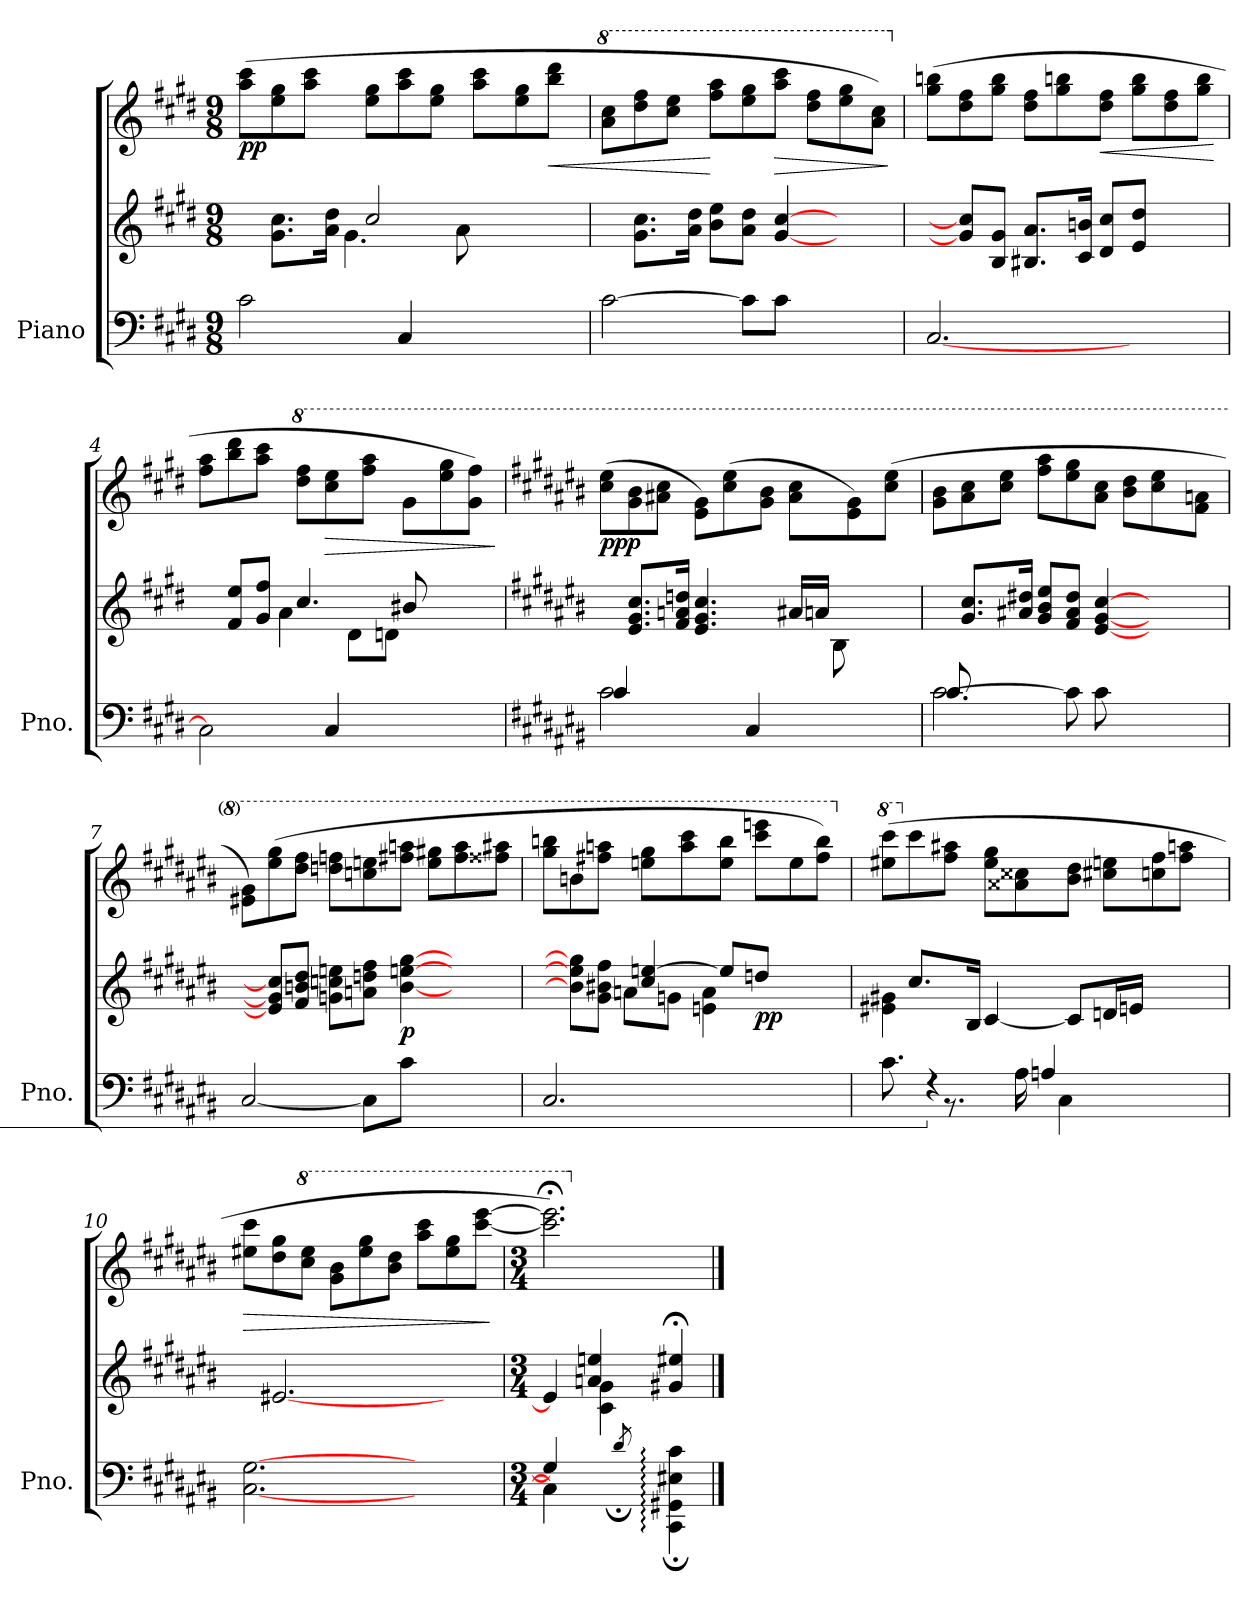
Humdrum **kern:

**kern	**kern	**kern	**dynam
*part1	*part1	*part1	*part1
*staff3	*staff2	*staff1	*staff1/2/3
*I"Piano	*	*	*
*I'Pno.	*	*	*
*clefF4	*clefG2	*clefG2	*
*k[f#c#g#d#]	*k[f#c#g#d#]	*k[f#c#g#d#]	*
*M9/8	*M9/8	*M9/8	*
*MM40	*MM40	*MM40	*
=1	=1	=1	=1
*	*^	*	*
!	!	!	!	!LO:DY:b
2c#\	8ryy	3ryy	(>8aa\ 8ccc#\L	pp
.	8.g#\ 8.cc#\L	.	8ee\ 8gg#\	.
.	.	.	8aa\ 8ccc#\J	.
.	16a\ 16dd#\Jk	.	.	.
.	.	4.g#\	.	.
.	2cc#/	.	8ee\ 8gg#\L	.
4C#/	.	.	8aa\ 8ccc#\	.
.	.	.	8ee\ 8gg#\J	.
.	.	8a\	.	.
4.ryy	.	.	8aa\ 8ccc#\L	.
.	.	4ryy	.	.
.	4ryy	.	8ee\ 8gg#\	.
!	!	!	!	!LO:HP:b
.	.	.	8bb\ 8ddd#\J	<
.	.	24ryy	.	.
*	*v	*v	*	*
=2	=2	=2	=2
*	*	*8va	*
[2c#\	8ryy	8aa\ 8ccc#\L	.
.	8.g#\ 8.cc#\L	8ddd#\ 8fff#\	.
.	.	8ccc#\ 8eee\J	.
.	16a\ 16dd#\Jk	.	.
.	8b\ 8ee\L	8fff#\ 8aaa\L	[
8c#\L]	8a\ 8dd#\J	8eee\ 8ggg#\	.
!	!	!	!LO:HP:b
8c#\J	[4g#/ [4cc#/	8aaa\ 8cccc#\J	>
4.ryy	.	8ddd#\ 8fff#\L	.
.	4ryy	8eee\ 8ggg#\	.
.	.	8aa\ 8ccc#\J)	.
.	.	.	]
!!LO:LB:g=z
=3	=3	=3	=3
*	*	*X8va	*
[2.C#/	8ryy	(>8gg#\ 8bbni\L	.
.	8g#/] 8cc#/]L	8dd#\ 8ff#\	.
.	8B/ 8g#/J	8gg#\ 8bb\J	.
.	8.B#X/ 8.a/L	8dd#\ 8ff#\L	.
.	.	8gg#\ 8bbn\	.
.	16c#/ 16bn/Jk	.	.
!	!	!	!LO:HP:b
.	8d#/ 8cc#/L	8dd#\ 8ff#\J	<
4.ryy	8e/ 8dd#/J	8gg#\ 8bb\L	.
.	4ryy	8dd#\ 8ff#\	.
.	.	8gg#\ 8bb\J	.
.	.	.	[
=4	=4	=4	=4
*^	*	*	*
!	!LO:N:vis=4	!	!	!
*	*	*^	*	*
2C#\]	3ryy	8ryy	3ryy	8ff#\ 8aa\L	.
.	.	8f#/ 8ee/L	.	8bb\ 8ddd#\	.
.	.	8g#/ 8ff#/J	.	8aa\ 8ccc#\J	.
.	4.ryy	.	4a\	.	.
*	*	*	*	*8va	*
.	.	4.cc#/	.	8ddd#\ 8fff#\L	.
!	!	!	!	!	!LO:HP:b
4C#/	.	.	.	8ccc#\ 8eee\	>
.	.	.	8d#\L	.	.
.	.	.	.	8fff#\ 8aaa\J	.
.	12%5ryy	.	8dn\J	.	.
4.ryy	.	8b#X/	.	8gg#\L	.
.	.	.	4ryy	.	.
.	.	4ryy	.	8eee\ 8ggg#\	.
.	.	.	.	8gg#\ 8fff#\J)	.
.	.	.	24ryy	.	.
*v	*v	*	*	*	*
*	*v	*v	*	*
.	.	.	]
=5	=5	=5	=5
*k[f#c#g#d#a#e#b#]	*k[f#c#g#d#a#e#b#]	*k[f#c#g#d#a#e#b#]	*
*^	*^	*	*
!	!	!	!	!	!LO:DY:b
2c#\	4c#/	8ryy	6%5ryy	(>8ccc#\ 8eee#\L	ppp
.	.	8.e#/ 8.g#/ 8.cc#/L	.	8gg#\ 8bb#\	.
!	!LO:N:vis=4	!	!	!	!
.	3ryy	.	.	8aa#X\ 8ccc#\J	.
.	.	16f#/ 16an/ 16ddn/Jk	.	.	.
.	.	4.e#/ 4.g#/ 4.cc#/	.	8ee#\ 8gg#\L)	.
24%7ryy	.	.	.	(>8ccc#\ 8eee#\	.
.	4C#/	.	.	.	.
.	.	.	.	8gg#\ 8bb#\J	.
.	.	16a#X/LL	.	8aa#\ 8ccc#\L	.
3ryy	.	.	.	.	.
.	.	16an/JJ	.	.	.
.	24%7ryy	.	8B#i\	.	.
.	.	6ryy	.	8ee#\ 8gg#\)	.
.	.	.	6ryy	.	.
.	.	.	.	(>8ccc#\ 8eee#\J	.
.	.	12ryy	.	.	.
!!LO:LB:g=z
=6	=6	=6	=6	=6	=6
[2c#\	8.c#/L	8ryy	8.ryy	8gg#\ 8bb#\L	.
.	.	8.g#/ 8.cc#/L	.	8aa#\ 8ccc#\	.
.	16ryy	.	16f#\Jk	.	.
!	!LO:N:vis=2	!	!	!	!
.	3%2ryy	.	4ryy	8ccc#\ 8eee#\J	.
.	.	16a#X/ 16dd#X/Jk	.	.	.
.	.	8g#/ 8b#i/ 8ee#/L	.	8fff#\ 8aaa#\L	.
8c#\]	.	8f#/ 8a#/ 8dd#/J	2ryy	8eee#\ 8ggg#\	.
8c#\	.	[4e#/ [4g#/ [4cc#/	.	8aa#\ 8ccc#\J	.
24%5ryy	.	.	.	8bb#\ 8ddd#\L	.
.	.	4ryy	.	8ccc#\ 8eee#\	.
.	24%5ryy	.	.	.	.
6ryy	.	.	.	.	.
.	.	.	8ryy	8ff#\ 8aan\J	.
*v	*v	*	*	*	*
*	*v	*v	*	*
=7	=7	=7	=7
[2C#/	8ryy	8ee#X\ 8gg#\L)	.
.	8e#/] 8g#/] 8cc#/]L	(>8eee#\ 8ggg#\	.
.	8f#/ 8bn/ 8dd#/J	8ddd#\ 8fff#\J	.
.	8gn\ 8ccn\ 8een\L	8dddn\ 8fffn\L	.
8C#\L]	8an\ 8ddn\ 8ff#\J	8cccn\ 8eeen\	.
!	!	!	!LO:DY:b=2
8c#\J	[4b\ [4een\ [4gg#\	8fff#X\ 8aaan\J	p
4.ryy	.	8eee\ 8ggg#X\L	.
.	4ryy	8fff#\ 8aaa\	.
.	.	8fff##X\ 8aaa#X\J	.
=8	=8	=8	=8
*^	*	*	*
!	!LO:N:vis=4	!	!	!
*	*	*^	*	*
2.C#/	3ryy	8ryy	3ryy	8ggg#\ 8bbbn\L	.
.	.	8b\] 8ee\] 8gg#\]L	.	8bbn\	.
.	.	8g#\ 8b#X\ 8ff#\J	.	8fff#X\ 8aaan\J	.
.	4.ryy	.	8an\L	.	.
.	.	4cc#/ [4een/	.	8eeen\ 8ggg#\L	.
.	.	.	8gn\J	.	.
.	.	.	.	8aaa\ 8cccc#\	.
.	.	.	4en\ 4a\	.	.
.	.	8ee/L]	.	8eee\ 8bbb\J	.
.	12%5ryy	.	.	.	.
!	!	!	!	!	!LO:DY:b=2
4.ryy	.	8ddn/J	.	8cccc#\ 8eeeen\L	pp
.	.	.	4ryy	.	.
.	.	4ryy	.	8eee\	.
.	.	.	.	8fff#\ 8bbb\J)	.
.	.	.	24ryy	.	.
!!LO:LB:g=z
=9	=9	=9	=9	=9	=9
*	*	*	*	*X8va	*
*	*	*	*	*8va	*
8.c#\	4ryy	8ryy	4e#X\ 4g#X\	(>8eee#X\ 8cccc#\L	.
*	*	*	*	*X8va	*
.	.	8.cc#/L	.	8ccc#\	.
!LO:N:vis=16	!	!	!	!	!
12r	.	.	.	.	.
!	!LO:N:vis=8.	!	!	!	!
.	4r	.	4ryy	8ff#\ 8aa#X\J	.
3ryy	.	.	.	.	.
.	.	16B#i/Jk	.	.	.
.	.	[4c#/	.	8ee#\ 8gg#\L	.
.	16A#i\	.	2ryy	8a##X\ 8cc##X\	.
.	4An/	.	.	.	.
4C#\	.	.	.	.	.
.	.	8c#/L]	.	8b#\ 8dd#\J	.
.	.	16dn/L	.	8cc#X\ 8een\L	.
.	48%13ryy	16en/JJ	.	.	.
48%13ryy	.	.	.	.	.
.	.	4ryy	.	8ccn\ 8ff#\	.
.	.	.	8ryy	8ff#\ 8aan\J	.
.	24ryy	.	.	.	.
*	*	*v	*v	*	*
=10	=10	=10	=10	=10
!	!	!	!	!LO:HP:b
*v	*v	*	*	*
[2.C#\ [2.G#\	8ryy	8ee#X\ 8ccc#\L	>
.	[2.e#X/	8dd#\ 8gg#\	.
*	*	*8va	*
.	.	8ccc#\ 8eee#\J	.
.	.	8gg#\ 8bb#\L	.
.	.	8eee#\ 8ggg#\	.
.	.	8bb#\ 8ddd#\J	.
4.ryy	.	8aaa#\ 8cccc#\L	.
.	4ryy	8eee#\ 8ggg#\	.
.	.	[8cccc#\ [8eeee#\J	.
.	.	.	]
=11	=11	=11	=11
*M3/4	*M3/4	*M3/4	*
*^	*^	*	*
4C#\]	4G#/]	4e#/]	4ryy	2.cccc#\];< 2.eeee#\];<)	.
2ryy	4ryy	4an/ 4een/	4c#\ 4g#\	.	.
.	8qd#;</	.	.	.	.
.	4CC#\;<: 4GG#X\;<: 4E#X\;<: 4c#\;<:	4g#X/;< 4ee#X/;<	4ryy	.	.
*	*	*	*	*X8va	*
*v	*v	*	*	*	*
*	*v	*v	*	*
==	==	==	==
*-	*-	*-	*-
